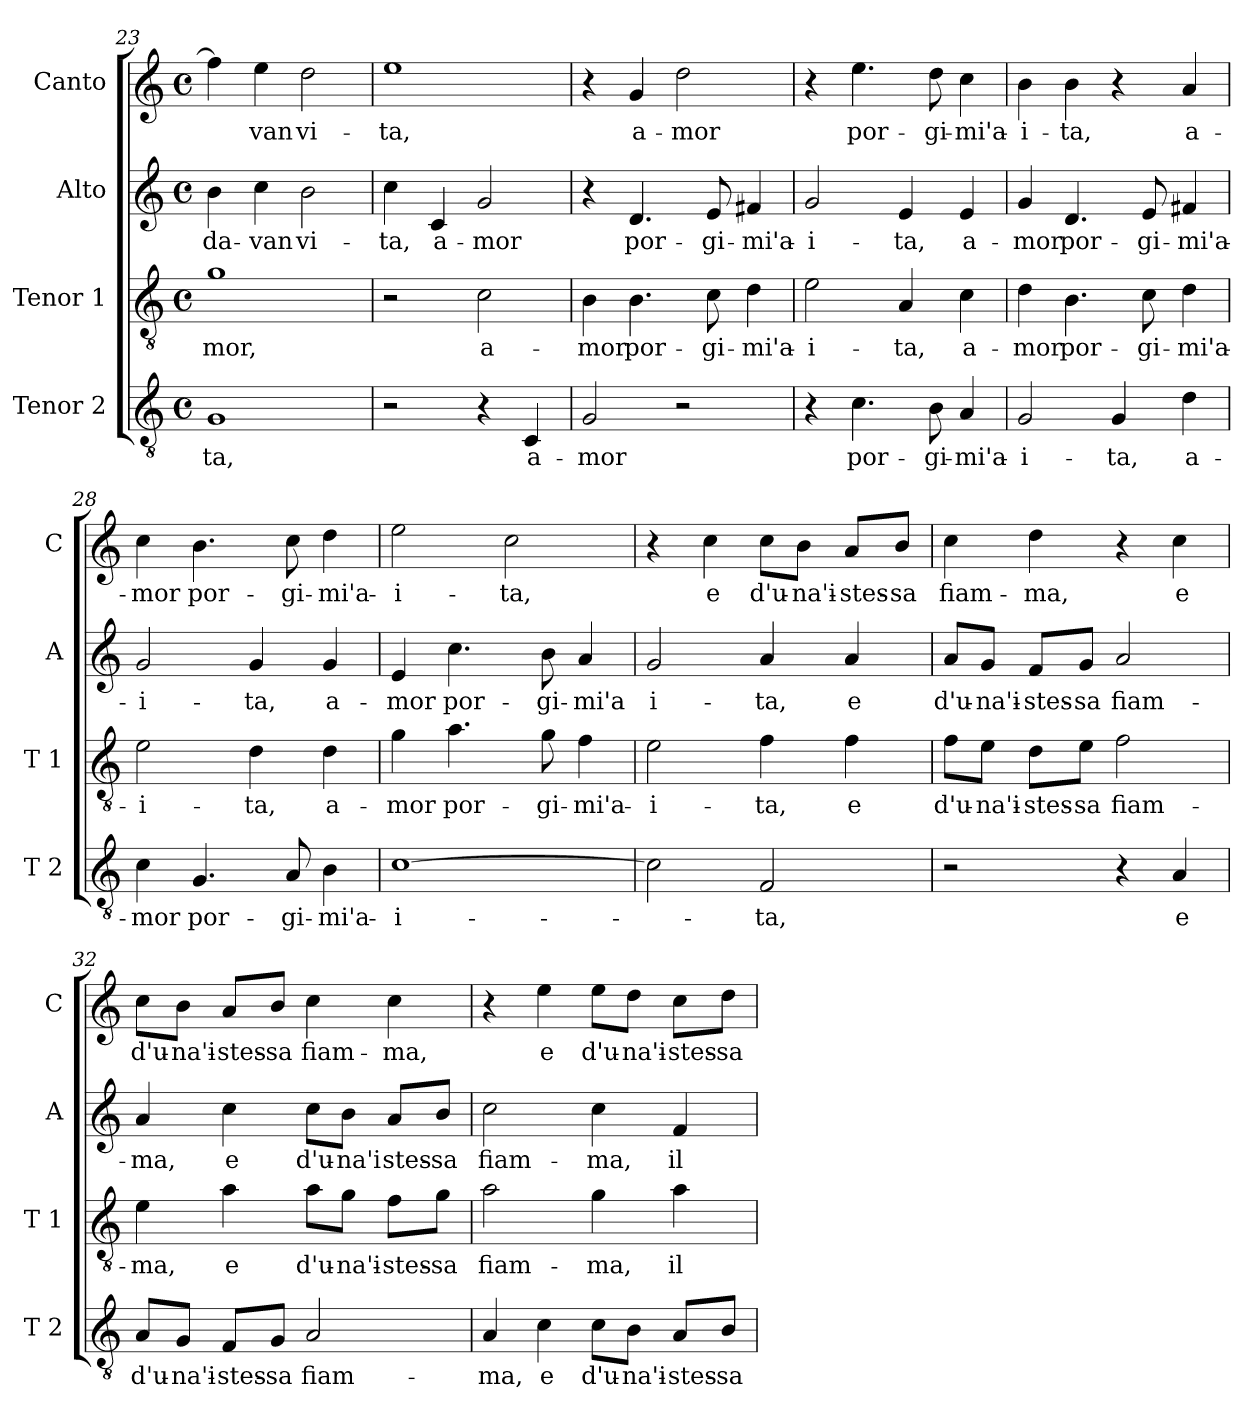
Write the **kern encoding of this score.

**kern	**text	**kern	**text	**kern	**text	**kern	**text
*part4	*part4	*part3	*part3	*part2	*part2	*part1	*part1
*staff4	*staff4	*staff3	*staff3	*staff2	*staff2	*staff1	*staff1
*I"Tenor 2	*	*I"Tenor 1	*	*I"Alto	*	*I"Canto	*
*I'T 2	*	*I'T 1	*	*I'A	*	*I'C	*
*clefGv2	*	*clefGv2	*	*clefG2	*	*clefG2	*
*k[]	*	*k[]	*	*k[]	*	*k[]	*
*C:	*	*C:	*	*C:	*	*C:	*
*M4/4	*	*M4/4	*	*M4/4	*	*M4/4	*
*met(c)	*	*met(c)	*	*met(c)	*	*met(c)	*
=23	=23	=23	=23	=23	=23	=23	=23
!	!LO:LY:b	!	!LO:LY:b	!	!LO:LY:b	!	!
1G	-ta,	1g	-mor,	4b\	da-	4ff\]	.
!	!	!	!	!	!LO:LY:b	!	!LO:LY:b
.	.	.	.	4cc\	-van	4ee\	-van
!	!	!	!	!	!LO:LY:b	!	!LO:LY:b
.	.	.	.	2b\	vi-	2dd\	vi-
=24	=24	=24	=24	=24	=24	=24	=24
!	!	!	!	!	!LO:LY:b	!	!LO:LY:b
2r	.	2r	.	4cc\	-ta,	1ee	-ta,
!	!	!	!	!	!LO:LY:b	!	!
.	.	.	.	4c/	a-	.	.
!	!	!	!LO:LY:b	!	!LO:LY:b	!	!
4r	.	2c\	a-	2g/	-mor	.	.
!	!LO:LY:b	!	!	!	!	!	!
4C/	a-	.	.	.	.	.	.
!!LO:LB:g=z
=25	=25	=25	=25	=25	=25	=25	=25
!	!LO:LY:b	!	!LO:LY:b	!	!	!	!
2G/	-mor	4B\	-mor	4r	.	4r	.
!	!	!	!LO:LY:b	!	!LO:LY:b	!	!LO:LY:b
.	.	4.B\	por-	4.d/	por-	4g/	a-
!	!	!	!	!	!	!	!LO:LY:b
2r	.	.	.	.	.	2dd\	-mor
!	!	!	!LO:LY:b	!	!LO:LY:b	!	!
.	.	8c\	-gi-	8e/	-gi-	.	.
!	!	!	!LO:LY:b	!	!LO:LY:b	!	!
.	.	4d\	-mi'a-	4f#X/	-mi'a-	.	.
=26	=26	=26	=26	=26	=26	=26	=26
!	!	!	!LO:LY:b	!	!LO:LY:b	!	!
4r	.	2e\	-i-	2g/	-i-	4r	.
!	!LO:LY:b	!	!	!	!	!	!LO:LY:b
4.c\	por-	.	.	.	.	4.ee\	por-
!	!	!	!LO:LY:b	!	!LO:LY:b	!	!
.	.	4A/	-ta,	4e/	-ta,	.	.
!	!LO:LY:b	!	!	!	!	!	!LO:LY:b
8B\	-gi-	.	.	.	.	8dd\	-gi-
!	!LO:LY:b	!	!LO:LY:b	!	!LO:LY:b	!	!LO:LY:b
4A/	-mi'a-	4c\	a-	4e/	a-	4cc\	-mi'a-
=27	=27	=27	=27	=27	=27	=27	=27
!	!LO:LY:b	!	!LO:LY:b	!	!LO:LY:b	!	!LO:LY:b
2G/	-i-	4d\	-mor	4g/	-mor	4b\	-i-
!	!	!	!LO:LY:b	!	!LO:LY:b	!	!LO:LY:b
.	.	4.B\	por-	4.d/	por-	4b\	-ta,
!	!LO:LY:b	!	!	!	!	!	!
4G/	-ta,	.	.	.	.	4r	.
!	!	!	!LO:LY:b	!	!LO:LY:b	!	!
.	.	8c\	-gi-	8e/	-gi-	.	.
!	!LO:LY:b	!	!LO:LY:b	!	!LO:LY:b	!	!LO:LY:b
4d\	a-	4d\	-mi'a-	4f#X/	-mi'a-	4a/	a-
=28	=28	=28	=28	=28	=28	=28	=28
!	!LO:LY:b	!	!LO:LY:b	!	!LO:LY:b	!	!LO:LY:b
4c\	-mor	2e\	-i-	2g/	-i-	4cc\	-mor
!	!LO:LY:b	!	!	!	!	!	!LO:LY:b
4.G/	por-	.	.	.	.	4.b\	por-
!	!	!	!LO:LY:b	!	!LO:LY:b	!	!
.	.	4d\	-ta,	4g/	-ta,	.	.
!	!LO:LY:b	!	!	!	!	!	!LO:LY:b
8A/	-gi-	.	.	.	.	8cc\	-gi-
!	!LO:LY:b	!	!LO:LY:b	!	!LO:LY:b	!	!LO:LY:b
4B\	-mi'a-	4d\	a-	4g/	a-	4dd\	-mi'a-
=29	=29	=29	=29	=29	=29	=29	=29
!	!LO:LY:b	!	!LO:LY:b	!	!LO:LY:b	!	!LO:LY:b
[1c	-i-	4g\	-mor	4e/	-mor	2ee\	-i-
!	!	!	!LO:LY:b	!	!LO:LY:b	!	!
.	.	4.a\	por-	4.cc\	por-	.	.
!	!	!	!	!	!	!	!LO:LY:b
.	.	.	.	.	.	2cc\	-ta,
!	!	!	!LO:LY:b	!	!LO:LY:b	!	!
.	.	8g\	-gi-	8b\	-gi-	.	.
!	!	!	!LO:LY:b	!	!LO:LY:b	!	!
.	.	4f\	-mi'a-	4a/	-mi'a	.	.
!!LO:PB:g=z
=30	=30	=30	=30	=30	=30	=30	=30
!	!	!	!LO:LY:b	!	!LO:LY:b	!	!
2c\]	.	2e\	-i-	2g/	i-	4r	.
!	!	!	!	!	!	!	!LO:LY:b
.	.	.	.	.	.	4cc\	e
!	!LO:LY:b	!	!LO:LY:b	!	!LO:LY:b	!	!LO:LY:b
2F/	-ta,	4f\	-ta,	4a/	-ta,	8cc\L	d'u-
!	!	!	!	!	!	!	!LO:LY:b
.	.	.	.	.	.	8b\J	-na'i-
!	!	!	!LO:LY:b	!	!LO:LY:b	!	!LO:LY:b
.	.	4f\	e	4a/	e	8a/L	-stes-
!	!	!	!	!	!	!	!LO:LY:b
.	.	.	.	.	.	8b/J	-sa
=31	=31	=31	=31	=31	=31	=31	=31
!	!	!	!LO:LY:b	!	!LO:LY:b	!	!LO:LY:b
2r	.	8f\L	d'u-	8a/L	d'u-	4cc\	fiam-
!	!	!	!LO:LY:b	!	!LO:LY:b	!	!
.	.	8e\J	-na'i-	8g/J	-na'i-	.	.
!	!	!	!LO:LY:b	!	!LO:LY:b	!	!LO:LY:b
.	.	8d\L	-stes-	8f/L	-stes-	4dd\	-ma,
!	!	!	!LO:LY:b	!	!LO:LY:b	!	!
.	.	8e\J	-sa	8g/J	-sa	.	.
!	!	!	!LO:LY:b	!	!LO:LY:b	!	!
4r	.	2f\	fiam-	2a/	fiam-	4r	.
!	!LO:LY:b	!	!	!	!	!	!LO:LY:b
4A/	e	.	.	.	.	4cc\	e
=32	=32	=32	=32	=32	=32	=32	=32
!	!LO:LY:b	!	!LO:LY:b	!	!LO:LY:b	!	!LO:LY:b
8A/L	d'u-	4e\	-ma,	4a/	-ma,	8cc\L	d'u-
!	!LO:LY:b	!	!	!	!	!	!LO:LY:b
8G/J	-na'i-	.	.	.	.	8b\J	-na'i-
!	!LO:LY:b	!	!LO:LY:b	!	!LO:LY:b	!	!LO:LY:b
8F/L	-stes-	4a\	e	4cc\	e	8a/L	-stes-
!	!LO:LY:b	!	!	!	!	!	!LO:LY:b
8G/J	-sa	.	.	.	.	8b/J	-sa
!	!LO:LY:b	!	!LO:LY:b	!	!LO:LY:b	!	!LO:LY:b
2A/	fiam-	8a\L	d'u-	8cc\L	d'u-	4cc\	fiam-
!	!	!	!LO:LY:b	!	!LO:LY:b	!	!
.	.	8g\J	-na'i-	8b\J	-na'i	.	.
!	!	!	!LO:LY:b	!	!LO:LY:b	!	!LO:LY:b
.	.	8f\L	-stes-	8a/L	stes-	4cc\	-ma,
!	!	!	!LO:LY:b	!	!LO:LY:b	!	!
.	.	8g\J	-sa	8b/J	-sa	.	.
=33	=33	=33	=33	=33	=33	=33	=33
!	!LO:LY:b	!	!LO:LY:b	!	!LO:LY:b	!	!
4A/	-ma,	2a\	fiam-	2cc\	fiam-	4r	.
!	!LO:LY:b	!	!	!	!	!	!LO:LY:b
4c\	e	.	.	.	.	4ee\	e
!	!LO:LY:b	!	!LO:LY:b	!	!LO:LY:b	!	!LO:LY:b
8c\L	d'u-	4g\	-ma,	4cc\	-ma,	8ee\L	d'u-
!	!LO:LY:b	!	!	!	!	!	!LO:LY:b
8B\J	-na'i-	.	.	.	.	8dd\J	-na'i-
!	!LO:LY:b	!	!LO:LY:b	!	!LO:LY:b	!	!LO:LY:b
8A/L	-stes-	4a\	il	4f/	il	8cc\L	-stes-
!	!LO:LY:b	!	!	!	!	!	!LO:LY:b
8B/J	-sa	.	.	.	.	8dd\J	-sa
=	=	=	=	=	=	=	=
*-	*-	*-	*-	*-	*-	*-	*-
